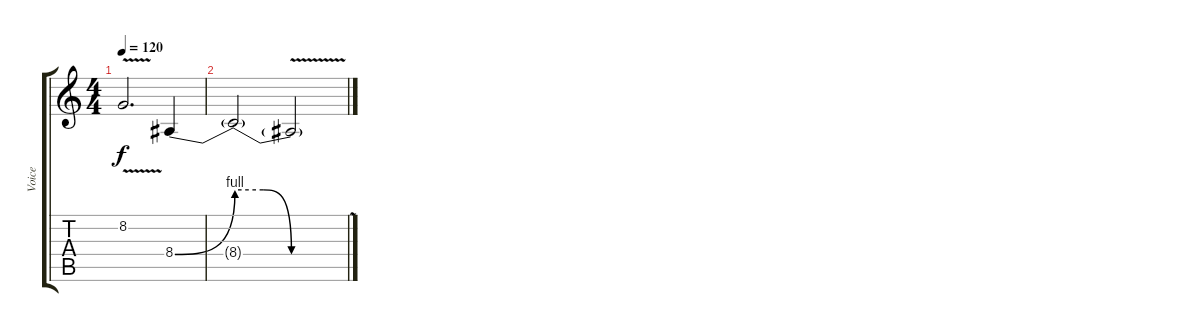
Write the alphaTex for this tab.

\track ("Voice" "Voice") {instrument tuba}
\staff {score tabs}
\tuning (E4 B3 G3 D3 A2 E2) {hide}
\ts (4 4)
\tempo 120
\clef g2
\ks c
8.2{v t}.2{d dy f} 8.4{be (bend 0 0 60 4)}.4 |
8.4{be (custom 0 4 15 4 30 0 60 0) t}.2 8.4{v t}.2
